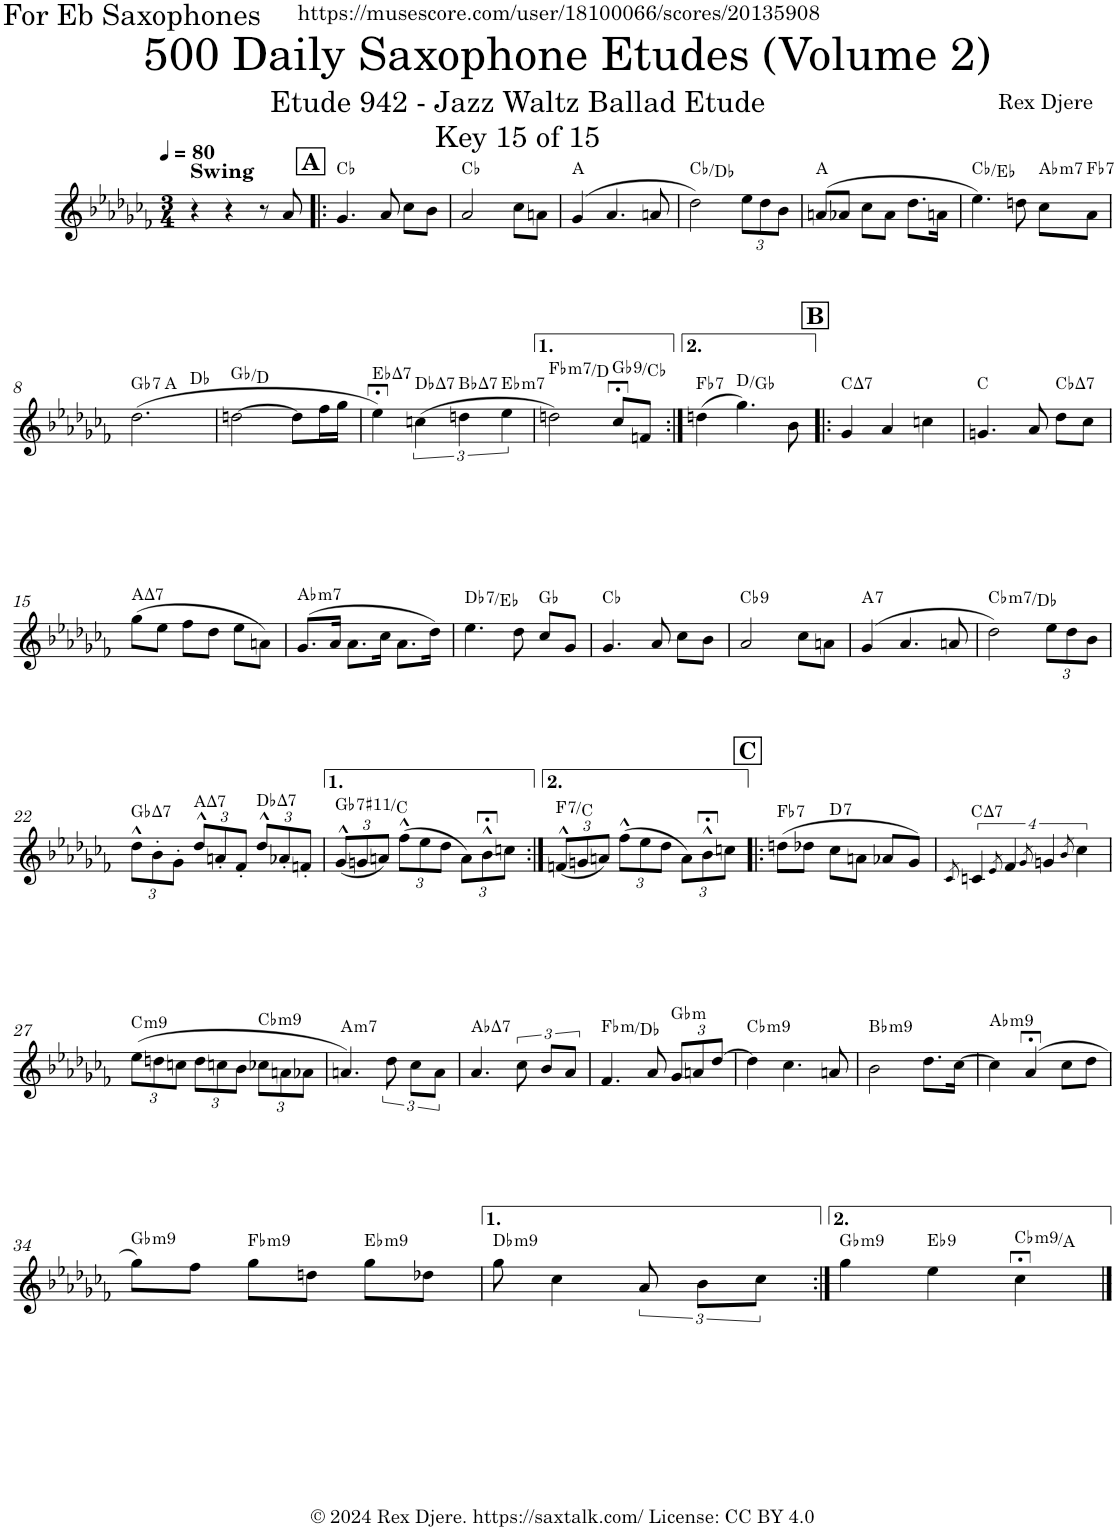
**kern	**harte
*part1	*part1
*staff1	*
*I"Alto Saxophone	*
*I'A. Sax.	*
*clefG2	*
*Trd5c9	*
*k[b-e-a-d-g-c-f-]	*
*M3/4	*
*MM80	*
=1	=1
!LO:TX:a:B:t=Swing	!
4r	.
4r	.
8r	.
8a-/	.
!!LO:REH:place=s1:a:B:cj:fs=14:t=A
=2!|:	=2!|:
4.g-/	Cb:maj
8a-/	.
8cc-\L	.
8b-\J	.
=3	=3
2a-/	Cb:maj
8cc-\L	.
8an\J	.
=4	=4
(4g-/	A:maj
4.a-/	.
8an/	.
=5	=5
2dd-\)	Cb:maj/2
*Xbrackettup	*
12ee-\L	.
12dd-\	.
12b-\J	.
=6	=6
(8an/L	A:maj
8a-X/J	.
8cc-\L	.
8a-\J	.
8.dd-\L	.
16an\Jk	.
=7	=7
4.ee-\)	Cb:maj/3
8ddn\	.
!	!LO:H:kt=m7
8cc-\L	Ab:min7
!	!LO:H:kt=7
8a-\J	Fb:7
!!LO:LB:g=z
=8	=8
!	!LO:H:kt=7
*^	*
*	*^	*
(2.dd-\	4ryy	2ryy	Gb:7
.	2ryy	.	A:maj
.	.	4ryy	Db:maj
*v	*v	*v	*
=9	=9
[2ddn\	Gb:maj/#5
8dd\L]	.
16ff-\L	.
16gg-\JJ	.
=10	=10
!	!LO:H:kt=7
4ee-;<\)	Eb:maj7
*brackettup	*
!	!LO:H:kt=7
(6ccn\	Db:maj7
!	!LO:H:kt=7
6ddn\	Bb:maj7
!	!LO:H:kt=m7
6ee-\	Eb:min7
=11	=11
!	!LO:H:kt=m7
2ddn\)	Fb:min7/#6
!	!LO:H:kt=9
8cc-;</L	Gb:9/4
8fn/J	.
=12:|!	=12:|!
!	!LO:H:kt=7
(4ddn\	Fb:7
4.gg-\)	D:maj/b4
8b-\	.
!!LO:REH:place=s1:a:B:cj:fs=14:t=B
=13!|:	=13!|:
!	!LO:H:kt=7
4g-/	C:maj7
4a-/	.
4ccn\	.
=14	=14
4.gn/	C:maj
8a-/	.
!	!LO:H:kt=7
8dd-\L	Cb:maj7
8cc-\J	.
!!LO:LB:g=z
=15	=15
!	!LO:H:kt=7
(8gg-\L	A:maj7
8ee-\J	.
8ff-\L	.
8dd-\J	.
8ee-\L	.
8an\J)	.
=16	=16
!	!LO:H:kt=m7
(8.g-/L	Ab:min7
16a-/Jk	.
8.a-\L	.
16cc-\Jk	.
8.a-\L	.
16dd-\Jk)	.
=17	=17
!	!LO:H:kt=7
4.ee-\	Db:7/2
8dd-\	.
8cc-/L	Gb:maj
8g-/J	.
=18	=18
4.g-/	Cb:maj
8a-/	.
8cc-\L	.
8b-\J	.
=19	=19
!	!LO:H:kt=9
2a-/	Cb:9
8cc-\L	.
8an\J	.
=20	=20
!	!LO:H:kt=7
(4g-/	A:7
4.a-/	.
8an/	.
=21	=21
!	!LO:H:kt=m7
2dd-\)	Cb:min7/2
*Xbrackettup	*
12ee-\L	.
12dd-\	.
12b-\J	.
!!LO:LB:g=z
=22	=22
!	!LO:H:kt=7
12dd-^^\L	Gb:maj7
12b-'\	.
12g-'\J	.
!	!LO:H:kt=7
12dd-^^/L	A:maj7
12an'/	.
12f-'/J	.
!	!LO:H:kt=7
12dd-^^/L	Db:maj7
12a-X'/	.
12fn'/J	.
=23	=23
!	!LO:H:kt=7
(12g-^^/L	Gb:7(#11)/#4
12gn/	.
12an/J)	.
(12ff-^^\L	.
12ee-\	.
12dd-\J	.
12a\L)	.
12b-;<^^\	.
12ccn\J	.
=24:|!	=24:|!
!	!LO:H:kt=7
(12fn^^/L	F:7/5
12gn/	.
12an/J)	.
(12ff-^^\L	.
12ee-\	.
12dd-\J	.
12a\L)	.
12b-;<^^\	.
12ccn\J	.
!!LO:REH:place=s1:a:B:cj:fs=14:t=C
=25!|:	=25!|:
!	!LO:H:kt=7
(8ddn\L	Fb:7
8dd-X\J	.
!	!LO:H:kt=7
8cc-\L	D:7
8an\J	.
8a-X/L	.
8g-/J)	.
=26	=26
8qc-/	.
*brackettup	*
!	!LO:H:kt=7
16%3cn/	C:maj7
8qe-/	.
16%3f-/	.
8qg-/	.
16%3gn/	.
8qb-/	.
16%3cc-\	.
!!LO:LB:g=z
=27	=27
*Xbrackettup	*
!	!LO:H:kt=m9
(>12ee-\L	C:min9
12ddn\	.
12ccn\J	.
12dd\L	.
12ccn\	.
12b-\J	.
!	!LO:H:kt=m9
12cc-X\L	Cb:min9
12an\	.
12a-X\J	.
=28	=28
!	!LO:H:kt=m7
4.an/)	A:min7
8dd-\	.
8cc-\L	.
8a\J	.
=29	=29
!	!LO:H:kt=7
4.a-/	Ab:maj7
8cc-\	.
8b-/L	.
8a-/J	.
=30	=30
!	!LO:H:kt=m
4.f-/	Fb:min/6
8a-/	.
!	!LO:H:kt=m
12g-/L	Gb:min
12an/	.
[12dd-/J	.
=31	=31
!	!LO:H:kt=m9
4dd-\]	Cb:min9
4.cc-\	.
8an/	.
=32	=32
!	!LO:H:kt=m9
2b-\	Bb:min9
8.dd-\L	.
[16cc-\Jk	.
=33	=33
!	!LO:H:kt=m9
4cc-\]	Ab:min9
(4a-;</	.
8cc-\L	.
8dd-\J	.
!!LO:LB:g=z
=34	=34
!	!LO:H:kt=m9
8gg-\L)	Gb:min9
8ff-\J	.
!	!LO:H:kt=m9
8gg-\L	Fb:min9
8ddn\J	.
!	!LO:H:kt=m9
8gg-\L	Eb:min9
8dd-X\J	.
=35	=35
!	!LO:H:kt=m9
8gg-\	Db:min9
4cc-\	.
8a-/	.
8b-\L	.
8cc-\J	.
=36:|!	=36:|!
!	!LO:H:kt=m9
4gg-\	Gb:min9
!	!LO:H:kt=9
4ee-\	Eb:9
!	!LO:H:kt=m9
4cc-;<\	Cb:min9/#6
==	==
*-	*-
